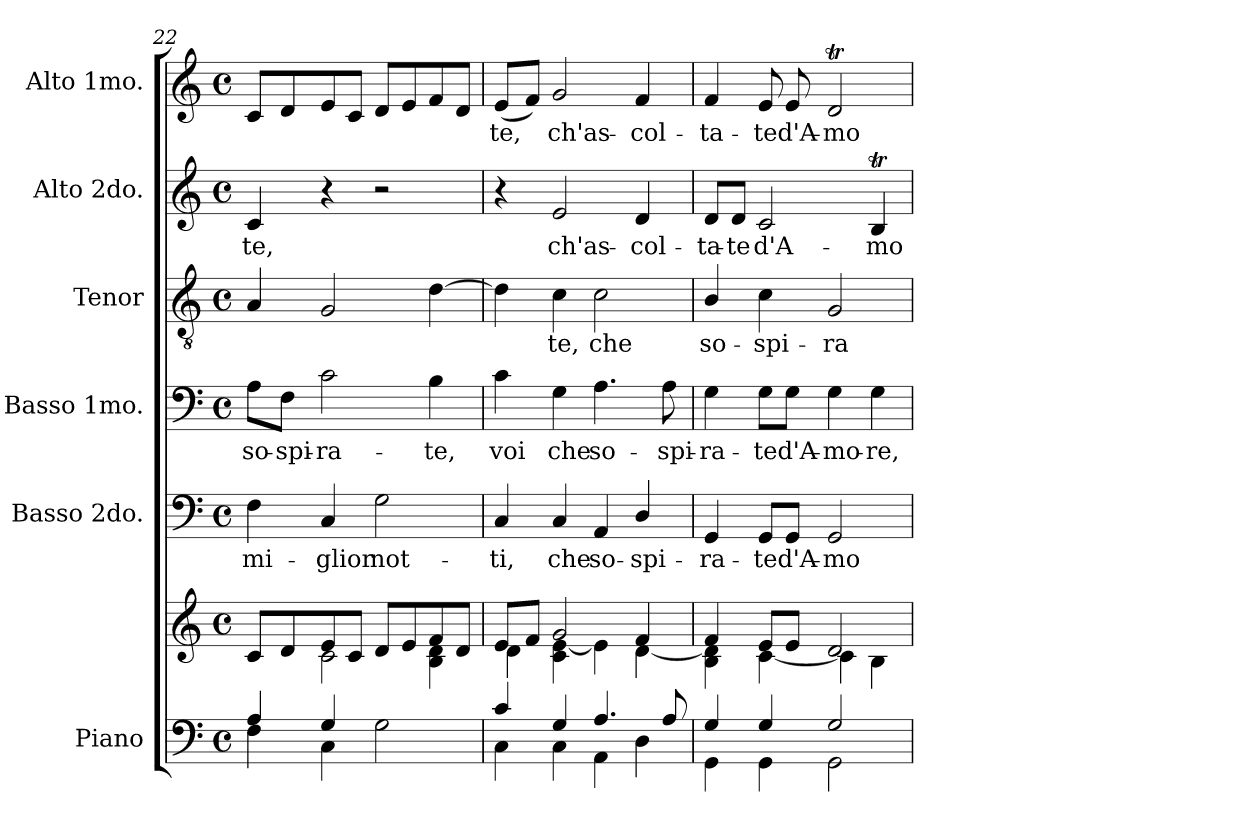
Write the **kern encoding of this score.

**kern	**kern	**kern	**text	**kern	**text	**kern	**text	**kern	**text	**kern	**text
*part6	*part6	*part5	*part5	*part4	*part4	*part3	*part3	*part2	*part2	*part1	*part1
*staff7	*staff6	*staff5	*staff5	*staff4	*staff4	*staff3	*staff3	*staff2	*staff2	*staff1	*staff1
*I"Piano	*	*I"Basso 2do.	*	*I"Basso 1mo.	*	*I"Tenor	*	*I"Alto 2do.	*	*I"Alto 1mo.	*
*I'Pno.	*	*I'B.	*	*I'B.	*	*I'T.	*	*I'A.	*	*I'A.	*
!!LO:LB:g=z
*clefF4	*clefG2	*clefF4	*	*clefF4	*	*clefGv2	*	*clefG2	*	*clefG2	*
*	*	*	*	*	*	*ITrd7c12	*	*	*	*	*
*k[]	*k[]	*k[]	*	*k[]	*	*k[]	*	*k[]	*	*k[]	*
*C:	*C:	*C:	*	*C:	*	*C:	*	*C:	*	*C:	*
*M4/4	*M4/4	*M4/4	*	*M4/4	*	*M4/4	*	*M4/4	*	*M4/4	*
*met(c)	*met(c)	*met(c)	*	*met(c)	*	*met(c)	*	*met(c)	*	*met(c)	*
=22	=22	=22	=22	=22	=22	=22	=22	=22	=22	=22	=22
*^	*^	*	*	*	*	*	*	*	*	*	*
!	!	!	!	!	!LO:LY:b:color=#000000	!	!	!	!	!	!	!	!
!	!	!	!	!	!	!	!LO:LY:b:color=#000000	!	!	!	!	!	!
!	!	!	!	!	!	!	!	!	!	!	!LO:LY:b:color=#000000	!	!
4Ai/	4Fi\	8ci/L	4ryy	4Fi\	mi-	8Ai\L	so-	4AAi/	.	4ci/	-te,	8ci/L	.
!	!	!	!	!	!	!	!LO:LY:b:color=#000000	!	!	!	!	!	!
.	.	8di/	.	.	.	8Fi\J	-spi-	.	.	.	.	8di/	.
!	!	!	!	!	!LO:LY:b:color=#000000	!	!	!	!	!	!	!	!
!	!	!	!	!	!	!	!LO:LY:b:color=#000000	!	!	!	!	!	!
4Gi/	4Ci\	8ei/	2ci\	4Ci/	-glior	2ci\	-ra-	2GGi/	.	4r	.	8ei/	.
.	.	8ci/J	.	.	.	.	.	.	.	.	.	8ci/J	.
!	!	!	!	!	!LO:LY:b:color=#000000	!	!	!	!	!	!	!	!
2ryy	2Gi\	8di/L	.	2Gi\	not-	.	.	.	.	2r	.	8di/L	.
.	.	8ei/	.	.	.	.	.	.	.	.	.	8ei/	.
!	!	!	!	!	!	!	!LO:LY:b:color=#000000	!	!	!	!	!	!
.	.	8fi/	4Bi\ 4di	.	.	4Bi\	-te,	[4Di\	.	.	.	8fi/	.
.	.	8di/J	.	.	.	.	.	.	.	.	.	8di/J	.
=23	=23	=23	=23	=23	=23	=23	=23	=23	=23	=23	=23	=23	=23
!	!	!	!	!	!LO:LY:b:color=#000000	!	!	!	!	!	!	!	!
!	!	!	!	!	!	!	!LO:LY:b:color=#000000	!	!	!	!	!	!
!	!	!	!	!	!	!	!	!	!	!	!	!	!LO:LY:b:color=#000000
4ci/	4Ci\	8ei/L	4di\	4Ci/	-ti,	4ci\	voi	4Di\]	.	4r	.	(8ei/L	-te,
.	.	8fi/J	.	.	.	.	.	.	.	.	.	8fi/J)	.
!	!	!	!	!	!LO:LY:b:color=#000000	!	!	!	!	!	!	!	!
!	!	!	!	!	!	!	!LO:LY:b:color=#000000	!	!	!	!	!	!
!	!	!	!	!	!	!	!	!	!LO:LY:b:color=#000000	!	!	!	!
!	!	!	!	!	!	!	!	!	!	!	!LO:LY:b:color=#000000	!	!
!	!	!	!	!	!	!	!	!	!	!	!	!	!LO:LY:b:color=#000000
4Gi/	4Ci\	2gi/	4ci\ [4ei	4Ci/	che	4Gi\	che	4Ci\	-te,	2ei/	ch'as-	2gi/	ch'as-
!	!	!	!	!	!LO:LY:b:color=#000000	!	!	!	!	!	!	!	!
!	!	!	!	!	!	!	!LO:LY:b:color=#000000	!	!	!	!	!	!
!	!	!	!	!	!	!	!	!	!LO:LY:b:color=#000000	!	!	!	!
4.Ai/	4AAi\	.	4ei\]	4AAi/	so-	4.Ai\	so-	2Ci\	che	.	.	.	.
!	!	!	!	!	!LO:LY:b:color=#000000	!	!	!	!	!	!	!	!
!	!	!	!	!	!	!	!	!	!	!	!LO:LY:b:color=#000000	!	!
!	!	!	!	!	!	!	!	!	!	!	!	!	!LO:LY:b:color=#000000
.	4Di\	4fi/	[4di\	4Di/	-spi-	.	.	.	.	4di/	-col-	4fi/	-col-
!	!	!	!	!	!	!	!LO:LY:b:color=#000000	!	!	!	!	!	!
8Ai/	.	.	.	.	.	8Ai\	-spi-	.	.	.	.	.	.
=24	=24	=24	=24	=24	=24	=24	=24	=24	=24	=24	=24	=24	=24
!	!	!	!	!	!LO:LY:b:color=#000000	!	!	!	!	!	!	!	!
!	!	!	!	!	!	!	!LO:LY:b:color=#000000	!	!	!	!	!	!
!	!	!	!	!	!	!	!	!	!LO:LY:b:color=#000000	!	!	!	!
!	!	!	!	!	!	!	!	!	!	!	!LO:LY:b:color=#000000	!	!
!	!	!	!	!	!	!	!	!	!	!	!	!	!LO:LY:b:color=#000000
4Gi/	4GGi\	4fi/	4Bi\ 4di]	4GGi/	-ra-	4Gi\	-ra-	4BBi/	so-	8di/L	-ta-	4fi/	-ta-
!	!	!	!	!	!	!	!	!	!	!	!LO:LY:b:color=#000000	!	!
.	.	.	.	.	.	.	.	.	.	8di/J	-te	.	.
!	!	!	!	!	!LO:LY:b:color=#000000	!	!	!	!	!	!	!	!
!	!	!	!	!	!	!	!LO:LY:b:color=#000000	!	!	!	!	!	!
!	!	!	!	!	!	!	!	!	!LO:LY:b:color=#000000	!	!	!	!
!	!	!	!	!	!	!	!	!	!	!	!LO:LY:b:color=#000000	!	!
!	!	!	!	!	!	!	!	!	!	!	!	!	!LO:LY:b:color=#000000
4Gi/	4GGi\	8ei/L	[4ci\	8GGi/L	-te	8Gi\L	-te	4Ci\	-spi-	2ci/	d'A-	8ei/	-te
!	!	!	!	!	!LO:LY:b:color=#000000	!	!	!	!	!	!	!	!
!	!	!	!	!	!	!	!LO:LY:b:color=#000000	!	!	!	!	!	!
!	!	!	!	!	!	!	!	!	!	!	!	!	!LO:LY:b:color=#000000
.	.	8ei/J	.	8GGi/J	d'A-	8Gi\J	d'A-	.	.	.	.	8ei/	d'A-
!	!	!	!	!	!LO:LY:b:color=#000000	!	!	!	!	!	!	!	!
!	!	!	!	!	!	!	!LO:LY:b:color=#000000	!	!	!	!	!	!
!	!	!	!	!	!	!	!	!	!LO:LY:b:color=#000000	!	!	!	!
!	!	!	!	!	!	!	!	!	!	!	!	!	!LO:LY:b:color=#000000
2Gi/	2GGi\	2di/	4ci\]	2GGi/	-mo-	4Gi\	-mo-	2GGi/	-ra-	.	.	2dTi/	-mo-
!	!	!	!	!	!	!	!LO:LY:b:color=#000000	!	!	!	!	!	!
!	!	!	!	!	!	!	!	!	!	!	!LO:LY:b:color=#000000	!	!
.	.	.	4Bi\	.	.	4Gi\	-re,	.	.	4Bti/	-mo-	.	.
*v	*v	*	*	*	*	*	*	*	*	*	*	*	*
*	*v	*v	*	*	*	*	*	*	*	*	*	*
=	=	=	=	=	=	=	=	=	=	=	=
*-	*-	*-	*-	*-	*-	*-	*-	*-	*-	*-	*-
